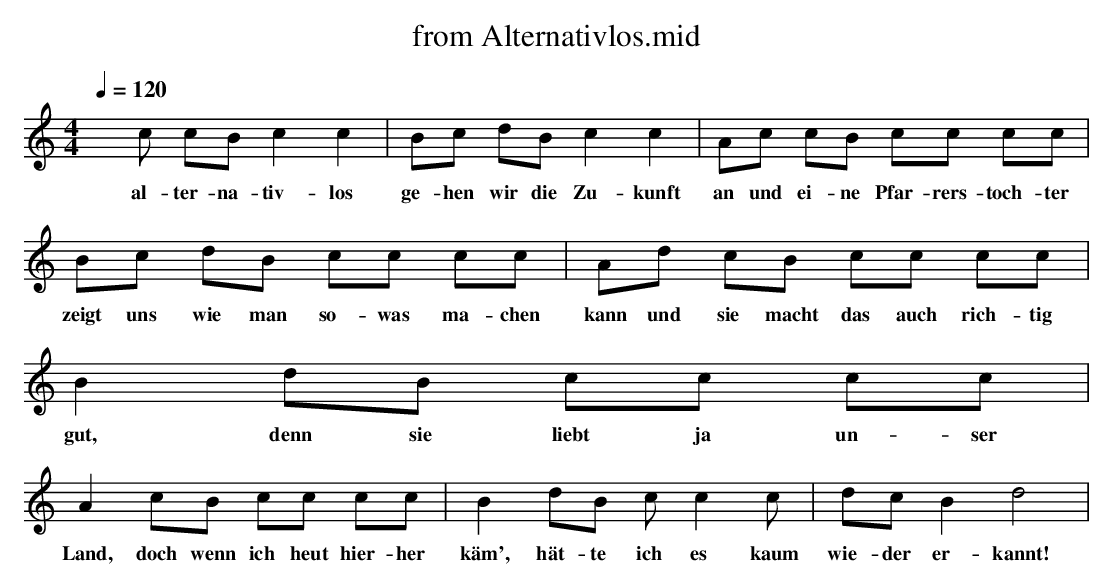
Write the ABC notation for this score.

X:1
T: from Alternativlos.mid
M: 4/4
L: 1/8
Q:1/4=120
K:C % 0 sharps
xc cB c2 c2| Bc dB c2 c2| Ac cB cc cc| $
w:al-ter-na-tiv-los ge-hen wir die Zu-kunft an und ei-ne Pfar-rers-toch-ter
Bc dB cc cc| Ad cB cc cc| B2 dB cc cc| $
w:zeigt uns wie man so-was ma-chen kann und sie macht das auch rich-tig gut, denn sie liebt ja un-ser
A2 cB cc cc| B2 dB cc2c| dc B2 d4|
w:Land, doch wenn ich heut hier-her k\\\"am', h\\\"at-te ich es kaum wie-der er-kannt!
